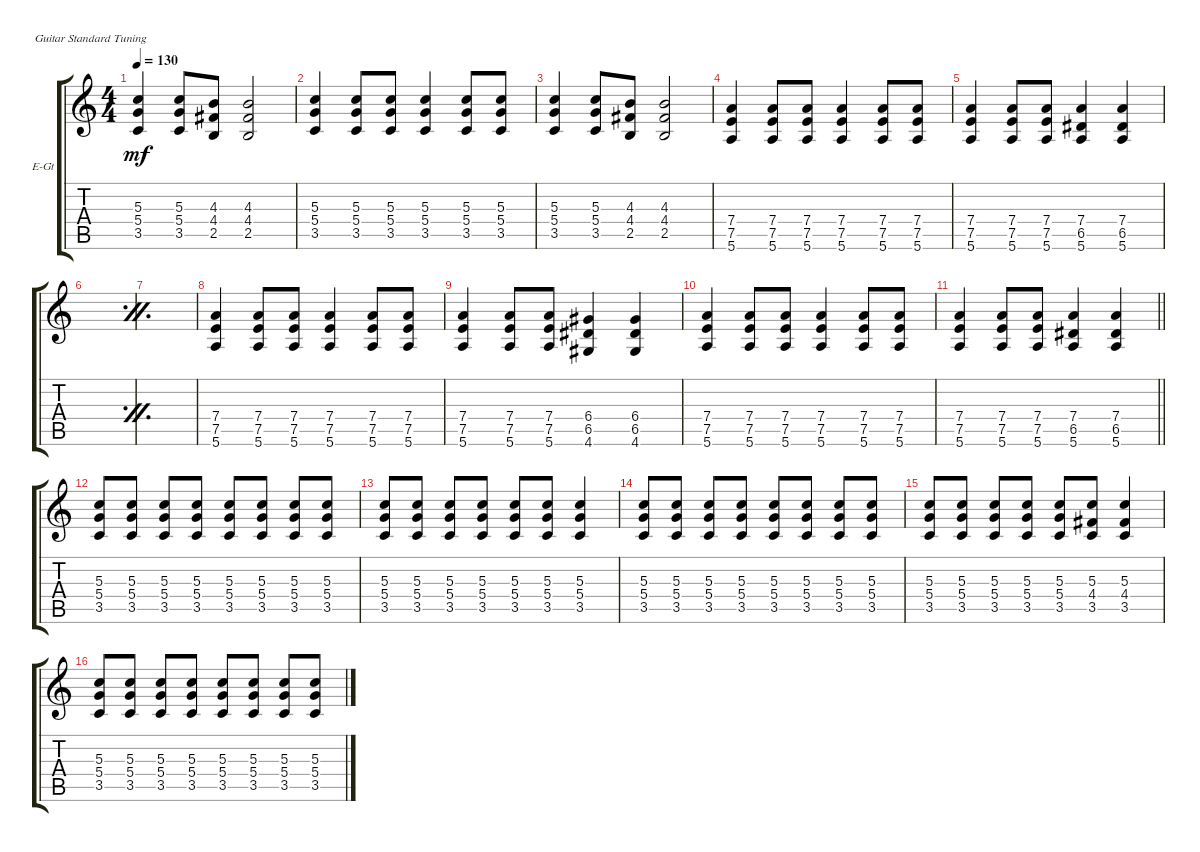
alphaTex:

\defaultSystemsLayout 4
\bracketExtendMode groupsimilarinstruments
\firstSystemTrackNameOrientation horizontal
\otherSystemsTrackNameOrientation horizontal
\track ("Guitar 2" "E-Gt") {instrument distortionguitar}
\staff {score tabs}
\tuning (E4 B3 G3 D3 A2 E2)
\ts (4 4)
\tempo 130
\clef g2
\ks aminor
(3.5 5.4 5.3).4{dy mf} (3.5 5.4 5.3).8 (2.5 4.4 4.3).8 (2.5 4.4 4.3).2 |
(3.5 5.4 5.3).4 (3.5 5.4 5.3).8 (3.5 5.4 5.3).8 (3.5 5.4 5.3).4 (3.5 5.4 5.3).8 (3.5 5.4 5.3).8 |
(3.5 5.4 5.3).4 (3.5 5.4 5.3).8 (2.5 4.4 4.3).8 (2.5 4.4 4.3).2 |
(5.6 7.5 7.4).4 (5.6 7.5 7.4).8 (5.6 7.5 7.4).8 (5.6 7.5 7.4).4 (5.6 7.5 7.4).8 (5.6 7.5 7.4).8 |
(5.6 7.5 7.4).4 (5.6 7.5 7.4).8 (5.6 7.5 7.4).8 (5.6 6.5 7.4).4 (5.6 6.5 7.4).4 |
\simile firstofdouble
|
\simile secondofdouble
|
\simile none
(5.6 7.5 7.4).4 (5.6 7.5 7.4).8 (5.6 7.5 7.4).8 (5.6 7.5 7.4).4 (5.6 7.5 7.4).8 (5.6 7.5 7.4).8 |
(5.6 7.5 7.4).4 (5.6 7.5 7.4).8 (5.6 7.5 7.4).8 (4.6 6.5 6.4).4 (4.6 6.5 6.4).4 |
(5.6 7.5 7.4).4 (5.6 7.5 7.4).8 (5.6 7.5 7.4).8 (5.6 7.5 7.4).4 (5.6 7.5 7.4).8 (5.6 7.5 7.4).8 |
\barLineRight lightlight
(5.6 7.5 7.4).4 (5.6 7.5 7.4).8 (5.6 7.5 7.4).8 (5.6 6.5 7.4).4 (5.6 6.5 7.4).4 |
(3.5 5.4 5.3).8 (3.5 5.4 5.3).8 (3.5 5.4 5.3).8 (3.5 5.4 5.3).8 (3.5 5.4 5.3).8 (3.5 5.4 5.3).8 (3.5 5.4 5.3).8 (3.5 5.4 5.3).8 |
(3.5 5.4 5.3).8 (3.5 5.4 5.3).8 (3.5 5.4 5.3).8 (3.5 5.4 5.3).8 (3.5 5.4 5.3).8 (3.5 5.4 5.3).8 (3.5 5.4 5.3).4 |
(3.5 5.4 5.3).8 (3.5 5.4 5.3).8 (3.5 5.4 5.3).8 (3.5 5.4 5.3).8 (3.5 5.4 5.3).8 (3.5 5.4 5.3).8 (3.5 5.4 5.3).8 (3.5 5.4 5.3).8 |
(3.5 5.4 5.3).8 (3.5 5.4 5.3).8 (3.5 5.4 5.3).8 (3.5 5.4 5.3).8 (3.5 5.4 5.3).8 (3.5 4.4 5.3).8 (3.5 4.4 5.3).4 |
(3.5 5.4 5.3).8 (3.5 5.4 5.3).8 (3.5 5.4 5.3).8 (3.5 5.4 5.3).8 (3.5 5.4 5.3).8 (3.5 5.4 5.3).8 (3.5 5.4 5.3).8 (3.5 5.4 5.3).8
